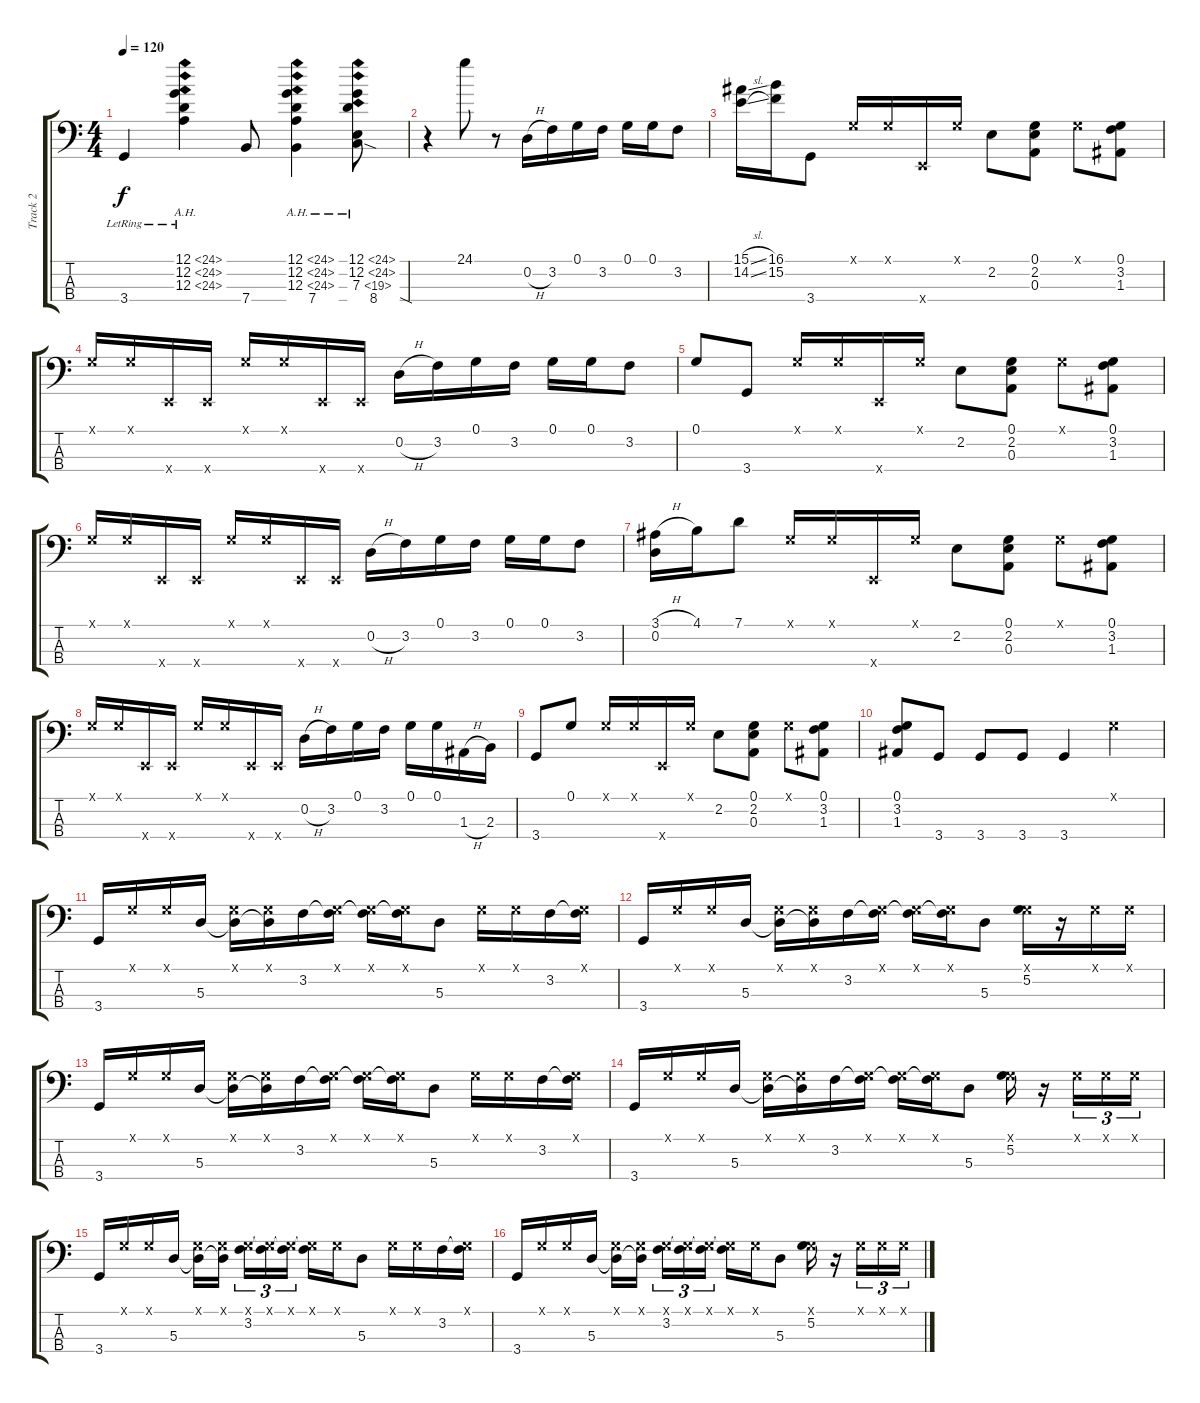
\track ("Track 2" "Track 2") {instrument slapbass1}
\staff {score tabs}
\tuning (G2 D2 A1 E1) {hide}
\ts (4 4)
\tempo 120
\clef f4
\ks c
3.4{lr}.4{dy f} (12.1{ah 12 lr} 12.2{ah 12 lr} 12.3{ah 12 lr}).4 7.4.8 (12.1{ah 12} 12.2{ah 12} 12.3{ah 12} 7.4).4 (12.1{ah 12} 12.2{ah 12} 7.3{ah 12} 8.4{sod}).8 |
r.4 24.1.8 r.8 0.2{h}.16 3.2.16 0.1.16 3.2.16 0.1.16 0.1.16 3.2.8 |
(15.1{sl} 14.2{sl}).16 (16.1 15.2).16 3.4.8 0.1{x}.16 0.1{x}.16 0.4{x}.16 0.1{x}.16 2.2.8 (0.1 2.2 0.3).8 0.1{x}.8 (0.1 3.2 1.3).8 |
0.1{x}.16 0.1{x}.16 0.4{x}.16 0.4{x}.16 0.1{x}.16 0.1{x}.16 0.4{x}.16 0.4{x}.16 0.2{h}.16 3.2.16 0.1.16 3.2.16 0.1.16 0.1.16 3.2.8 |
0.1.8 3.4.8 0.1{x}.16 0.1{x}.16 0.4{x}.16 0.1{x}.16 2.2.8 (0.1 2.2 0.3).8 0.1{x}.8 (0.1 3.2 1.3).8 |
0.1{x}.16 0.1{x}.16 0.4{x}.16 0.4{x}.16 0.1{x}.16 0.1{x}.16 0.4{x}.16 0.4{x}.16 0.2{h}.16 3.2.16 0.1.16 3.2.16 0.1.16 0.1.16 3.2.8 |
(3.1{h} 0.2).16 4.1.16 7.1.8 0.1{x}.16 0.1{x}.16 0.4{x}.16 0.1{x}.16 2.2.8 (0.1 2.2 0.3).8 0.1{x}.8 (0.1 3.2 1.3).8 |
0.1{x}.16 0.1{x}.16 0.4{x}.16 0.4{x}.16 0.1{x}.16 0.1{x}.16 0.4{x}.16 0.4{x}.16 0.2{h}.16 3.2.16 0.1.16 3.2.16 0.1.16 0.1.16 1.3{h}.16 2.3.16 |
3.4.8 0.1.8 0.1{x}.16 0.1{x}.16 0.4{x}.16 0.1{x}.16 2.2.8 (0.1 2.2 0.3).8 0.1{x}.8 (0.1 3.2 1.3).8 |
(0.1 3.2 1.3).8 3.4.8 3.4.8 3.4.8 3.4.4 0.1{x}.4 |
3.4.16 0.1{x}.16 0.1{x}.16 5.3.16 (0.1{x} 5.3{t}).16 (0.1{x} 5.3{t}).16 3.2.16 (0.1{x} 3.2{t}).16 (0.1{x} 3.2{t}).16 (0.1{x} 3.2{t}).16 5.3.8 0.1{x}.16 0.1{x}.16 3.2.16 (0.1{x} 3.2{t}).16 |
3.4.16 0.1{x}.16 0.1{x}.16 5.3.16 (0.1{x} 5.3{t}).16 (0.1{x} 5.3{t}).16 3.2.16 (0.1{x} 3.2{t}).16 (0.1{x} 3.2{t}).16 (0.1{x} 3.2{t}).16 5.3.8 (0.1{x} 5.2).16 r.16 0.1{x}.16 0.1{x}.16 |
3.4.16 0.1{x}.16 0.1{x}.16 5.3.16 (0.1{x} 5.3{t}).16 (0.1{x} 5.3{t}).16 3.2.16 (0.1{x} 3.2{t}).16 (0.1{x} 3.2{t}).16 (0.1{x} 3.2{t}).16 5.3.8 0.1{x}.16 0.1{x}.16 3.2.16 (0.1{x} 3.2{t}).16 |
3.4.16 0.1{x}.16 0.1{x}.16 5.3.16 (0.1{x} 5.3{t}).16 (0.1{x} 5.3{t}).16 3.2.16 (0.1{x} 3.2{t}).16 (0.1{x} 3.2{t}).16 (0.1{x} 3.2{t}).16 5.3.8 (0.1{x} 5.2).16 r.16 0.1{x}.16{tu (3 2)} 0.1{x}.16{tu (3 2)} 0.1{x}.16{tu (3 2)} |
3.4.16 0.1{x}.16 0.1{x}.16 5.3.16 (0.1{x} 5.3{t}).16 (0.1{x} 5.3{t}).16 (0.1{x} 3.2).16{tu (3 2)} (0.1{x} 3.2{t}).16{tu (3 2)} (0.1{x} 3.2{t}).16{tu (3 2)} (0.1{x} 3.2{t}).16 0.1{x}.16 5.3.8 0.1{x}.16 0.1{x}.16 3.2.16 (0.1{x} 3.2{t}).16 |
3.4.16 0.1{x}.16 0.1{x}.16 5.3.16 (0.1{x} 5.3{t}).16 (0.1{x} 5.3{t}).16 (0.1{x} 3.2).16{tu (3 2)} (0.1{x} 3.2{t}).16{tu (3 2)} (0.1{x} 3.2{t}).16{tu (3 2)} (0.1{x} 3.2{t}).16 0.1{x}.16 5.3.8 (0.1{x} 5.2).16 r.16 0.1{x}.16{tu (3 2)} 0.1{x}.16{tu (3 2)} 0.1{x}.16{tu (3 2)}
